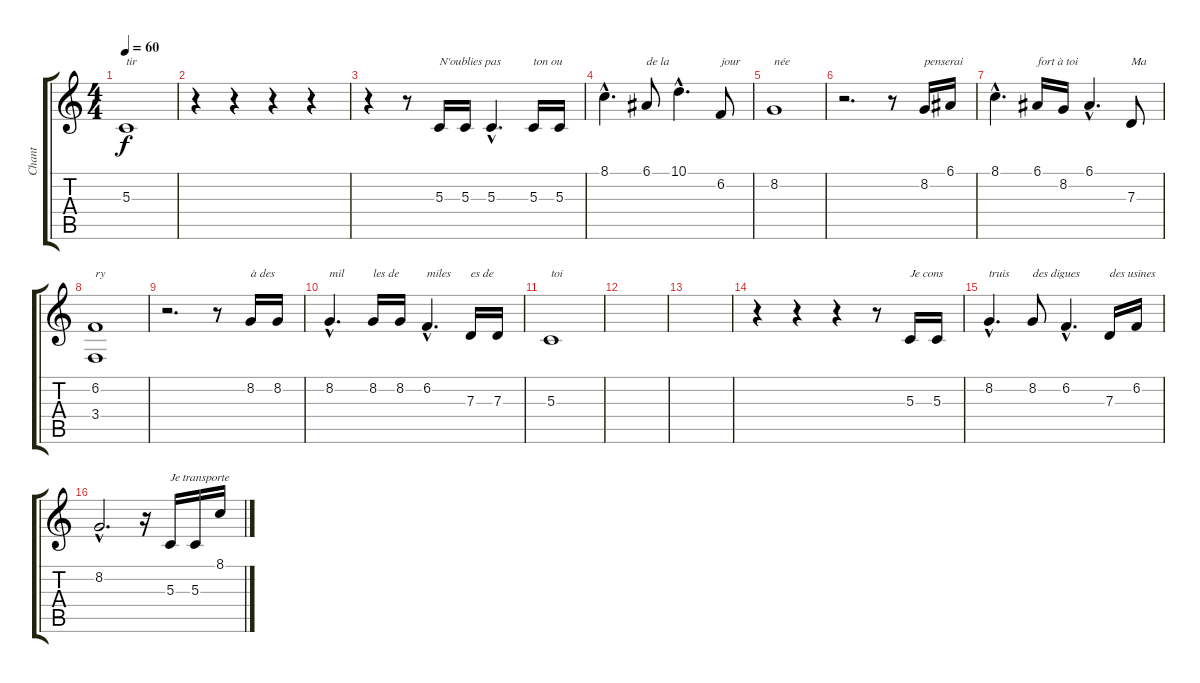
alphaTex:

\track ("Chant" "Chant") {instrument lead1square}
\staff {score tabs}
\tuning (E4 B3 G3 D3 A2 E2) {hide}
\ts (4 4)
\tempo 60
\clef g2
\ks c
5.3.1{txt "tir" dy f} |
r.4 r.4 r.4 r.4 |
r.4 r.8 5.3.16{txt "N'oublies pas"} 5.3.16 5.3{hac}.4{d} 5.3.16{txt "ton ou"} 5.3.16 |
8.1{hac}.4{d} 6.1.8{txt "de la"} 10.1{hac}.4{d} 6.2.8{txt "jour"} |
8.2.1{txt "née"} |
r.2{d} r.8 8.2.16{txt "penserai"} 6.1.16 |
8.1{hac}.4{d} 6.1.16{txt "fort à toi"} 8.2.16 6.1{hac}.4{d} 7.3.8{txt "Ma"} |
(6.2 3.4).1{txt "ry"} |
r.2{d} r.8 8.2.16{txt "à des"} 8.2.16 |
8.2{hac}.4{d txt "mil"} 8.2.16{txt "les de"} 8.2.16 6.2{hac}.4{d txt "miles"} 7.3.16{txt "es de"} 7.3.16 |
5.3.1{txt "toi"} |
|
|
r.4 r.4 r.4 r.8 5.3.16{txt "Je cons"} 5.3.16 |
8.2{hac}.4{d txt "truis"} 8.2.8{txt "des digues"} 6.2{hac}.4{d} 7.3.16{txt "des usines"} 6.2.16 |
8.2{hac}.2{d} r.16 5.3.16{txt "Je transporte"} 5.3.16 8.1.16
